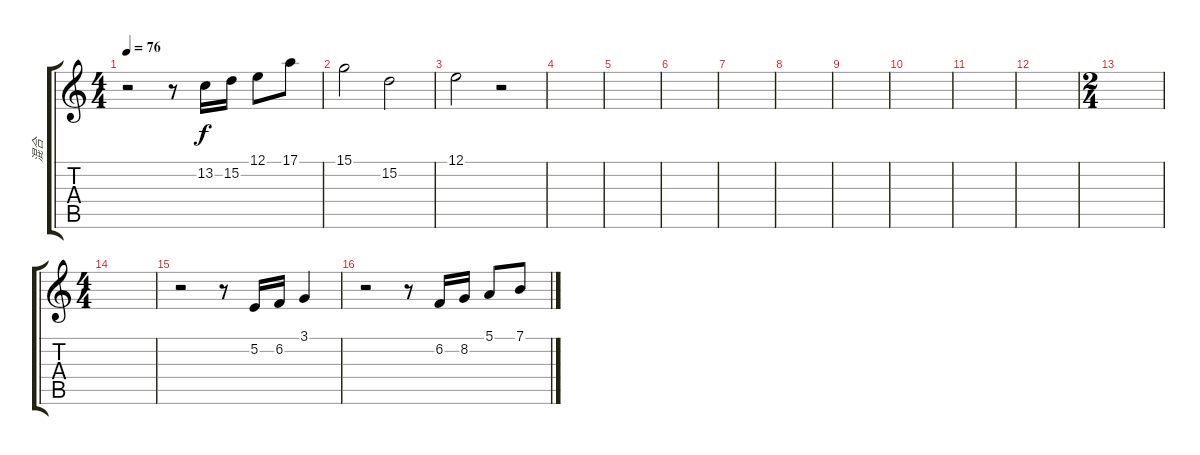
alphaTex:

\track ("混合" "混合") {instrument acousticgrandpiano}
\staff {score tabs}
\tuning (E4 B3 G3 D3 A2 E2) {hide}
\ts (4 4)
\tempo 76
\clef g2
\ks c
r.2{dy f} r.8 13.2.16 15.2.16 12.1.8 17.1.8 |
15.1.2{volume 13} 15.2.2 |
12.1.2 r.2 |
|
|
|
|
|
|
|
|
|
\ts (2 4)
|
\ts (4 4)
|
r.2 r.8 5.2.16{instrument pad1newage} 6.2.16 3.1.4 |
r.2 r.8 6.2.16 8.2.16 5.1.8 7.1.8
